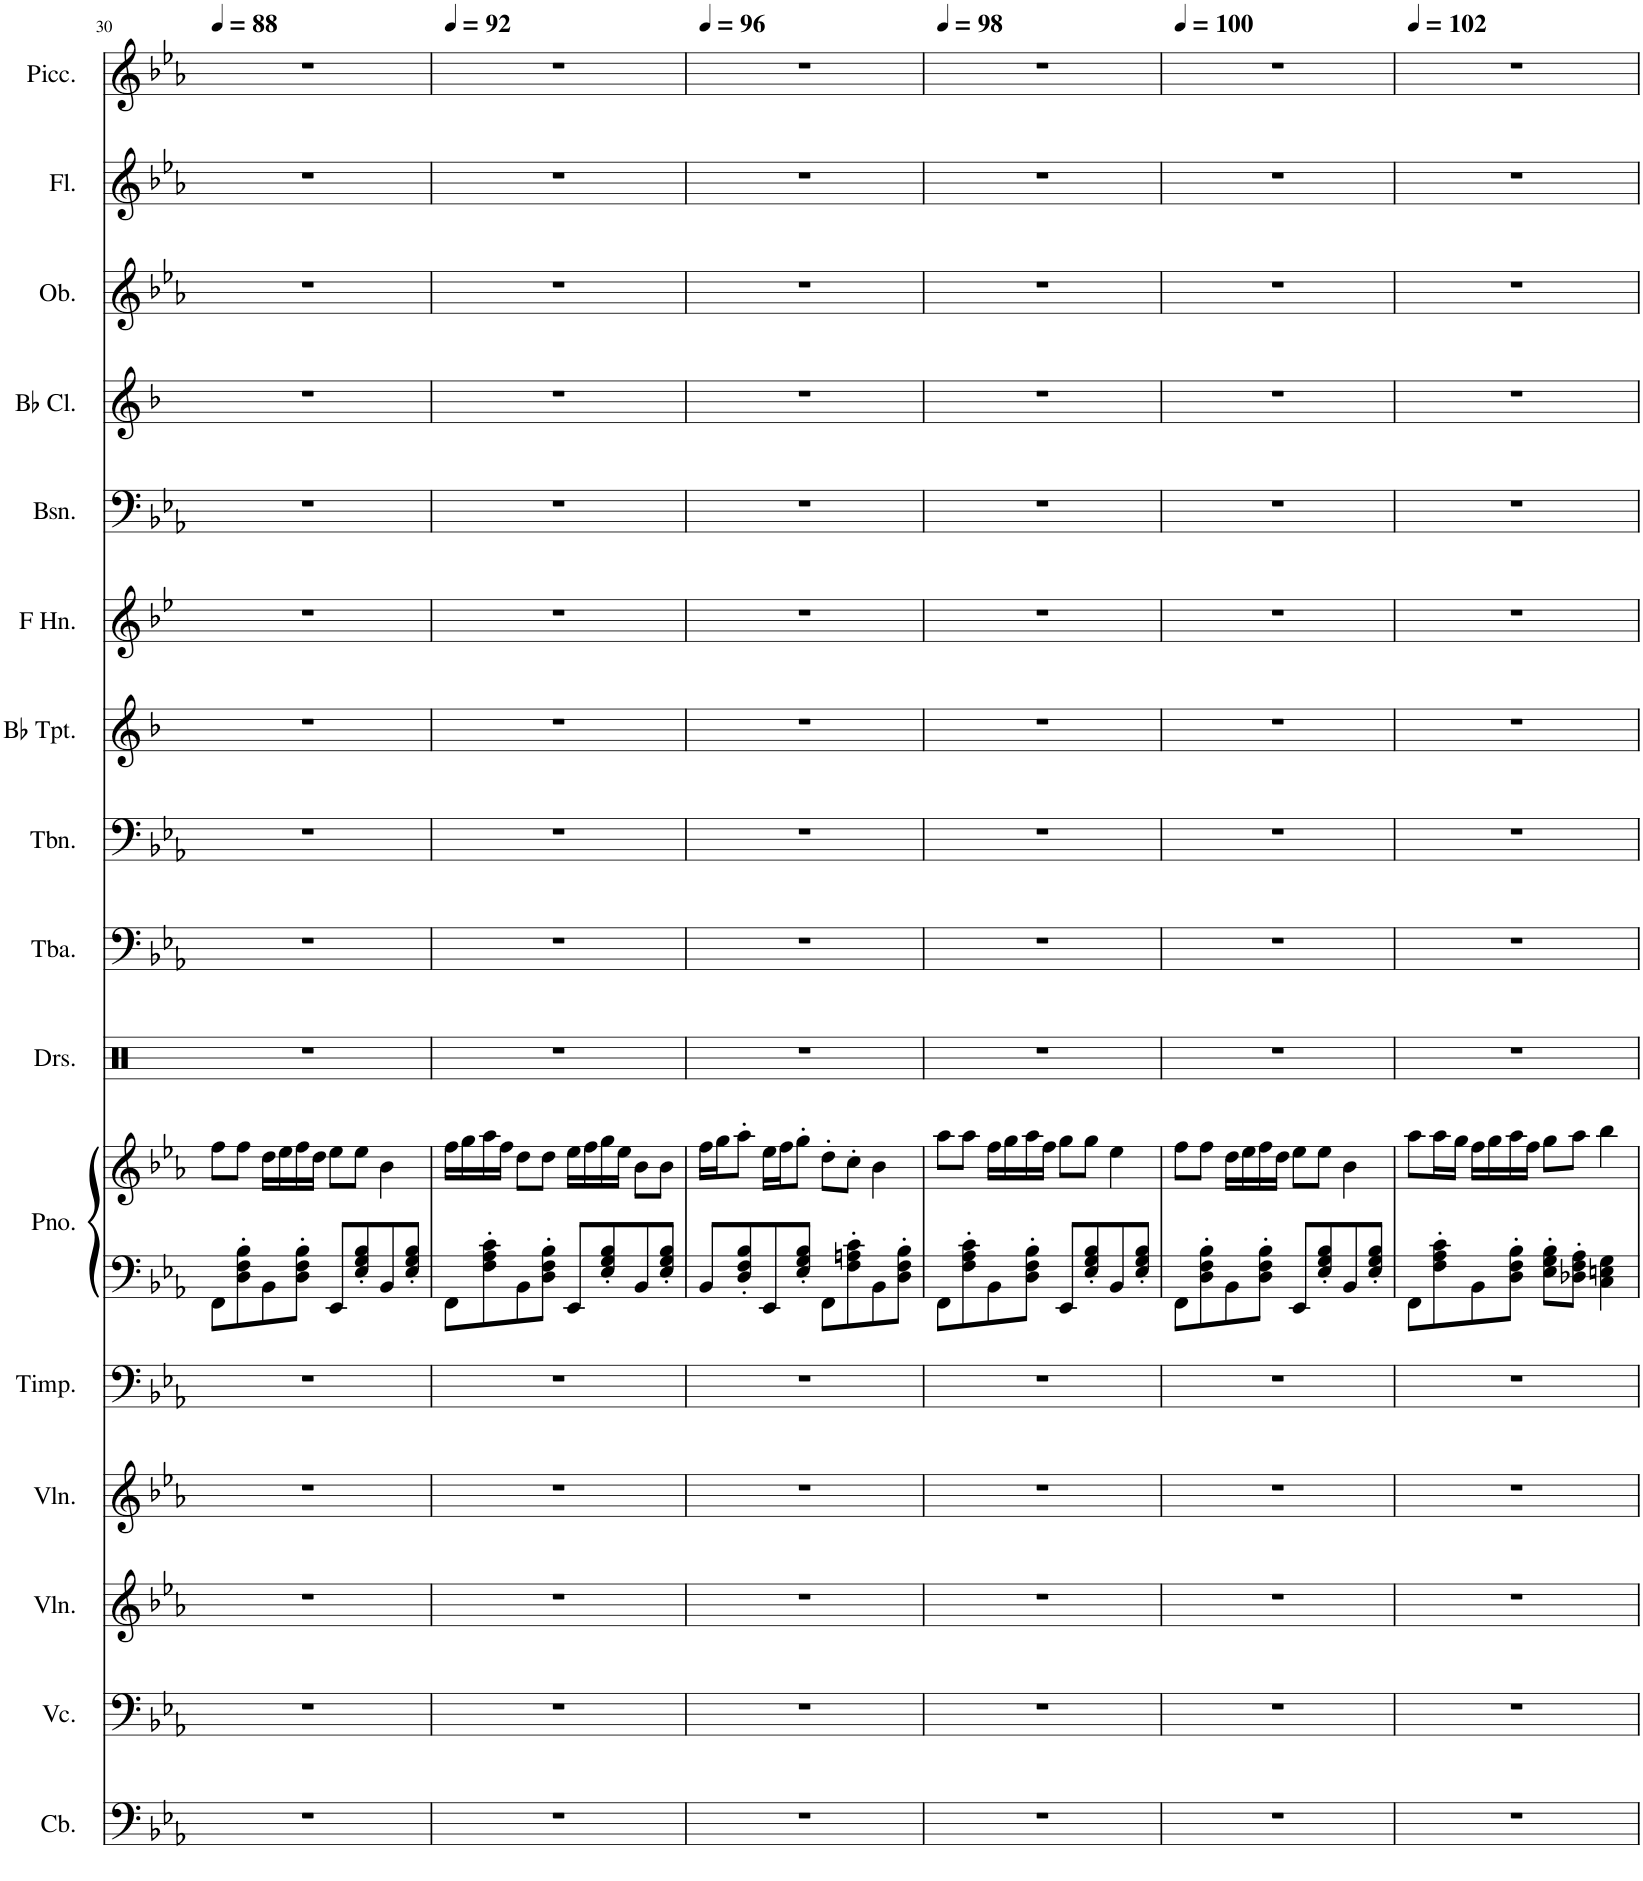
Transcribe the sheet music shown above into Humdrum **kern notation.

**kern	**kern	**kern	**kern	**kern	**kern	**kern	**kern	**kern	**kern	**kern	**kern	**kern	**kern	**kern	**kern	**kern
*part16	*part15	*part14	*part13	*part12	*part11	*part11	*part10	*part9	*part8	*part7	*part6	*part5	*part4	*part3	*part2	*part1
*staff17	*staff16	*staff15	*staff14	*staff13	*staff12	*staff11	*staff10	*staff9	*staff8	*staff7	*staff6	*staff5	*staff4	*staff3	*staff2	*staff1
*I"Contrabass	*I"Violoncello	*I"Violin	*I"Violin	*I"Timpani	*I"Piano	*	*I"Drumset	*I"Tuba	*I"Trombone	*I"Bb Trumpet	*I"Horn in F	*I"Bassoon	*I"Bb Clarinet	*I"Oboe	*I"Flute	*I"Piccolo
*I'Cb.	*I'Vc.	*I'Vln.	*I'Vln.	*I'Timp.	*I'Pno.	*	*I'Drs.	*I'Tba.	*I'Tbn.	*I'Bb Tpt.	*	*I'Bsn.	*I'Bb Cl.	*I'Ob.	*I'Fl.	*I'Picc.
!!LO:PB:g=z
*clefF4	*clefF4	*clefG2	*clefG2	*clefF4	*clefF4	*clefG2	*clefX	*clefF4	*clefF4	*clefG2	*clefG2	*clefF4	*clefG2	*clefG2	*clefG2	*clefG2
*Trd7c12	*	*	*	*	*	*	*	*	*	*Trd1c2	*Trd4c7	*	*Trd1c2	*	*	*Trd-7c-12
*k[b-e-a-]	*k[b-e-a-]	*k[b-e-a-]	*k[b-e-a-]	*k[b-e-a-]	*k[b-e-a-]	*k[b-e-a-]	*k[]	*k[b-e-a-]	*k[b-e-a-]	*k[b-]	*k[b-e-]	*k[b-e-a-]	*k[b-]	*k[b-e-a-]	*k[b-e-a-]	*k[b-e-a-]
*M4/4	*M4/4	*M4/4	*M4/4	*M4/4	*M4/4	*M4/4	*M4/4	*M4/4	*M4/4	*M4/4	*M4/4	*M4/4	*M4/4	*M4/4	*M4/4	*M4/4
*MM88	*MM88	*MM88	*MM88	*MM88	*MM88	*MM88	*MM88	*MM88	*MM88	*MM88	*MM88	*MM88	*MM88	*MM88	*MM88	*MM88
=30	=30	=30	=30	=30	=30	=30	=30	=30	=30	=30	=30	=30	=30	=30	=30	=30
1r	1r	1r	1r	1r	8FF\L	8ff\L	1r	1r	1r	1r	1r	1r	1r	1r	1r	1r
.	.	.	.	.	8D\' 8F\' 8B-\'	8ff\J	.	.	.	.	.	.	.	.	.	.
.	.	.	.	.	8BB-\	16dd\LL	.	.	.	.	.	.	.	.	.	.
.	.	.	.	.	.	16ee-\	.	.	.	.	.	.	.	.	.	.
.	.	.	.	.	8D\' 8F\' 8B-\'J	16ff\	.	.	.	.	.	.	.	.	.	.
.	.	.	.	.	.	16dd\JJ	.	.	.	.	.	.	.	.	.	.
.	.	.	.	.	8EE-/L	8ee-\L	.	.	.	.	.	.	.	.	.	.
.	.	.	.	.	8E-/' 8G/' 8B-/'	8ee-\J	.	.	.	.	.	.	.	.	.	.
.	.	.	.	.	8BB-/	4b-\	.	.	.	.	.	.	.	.	.	.
.	.	.	.	.	8E-/' 8G/' 8B-/'J	.	.	.	.	.	.	.	.	.	.	.
=31	=31	=31	=31	=31	=31	=31	=31	=31	=31	=31	=31	=31	=31	=31	=31	=31
*	*	*	*	*	*	*	*	*	*	*	*	*	*	*	*	*MM92
1r	1r	1r	1r	1r	8FF\L	16ff\LL	1r	1r	1r	1r	1r	1r	1r	1r	1r	1r
.	.	.	.	.	.	16gg\	.	.	.	.	.	.	.	.	.	.
.	.	.	.	.	8F\' 8A-\' 8c\'	16aa-\	.	.	.	.	.	.	.	.	.	.
.	.	.	.	.	.	16ff\JJ	.	.	.	.	.	.	.	.	.	.
.	.	.	.	.	8BB-\	8dd\L	.	.	.	.	.	.	.	.	.	.
.	.	.	.	.	8D\' 8F\' 8B-\'J	8dd\J	.	.	.	.	.	.	.	.	.	.
.	.	.	.	.	8EE-/L	16ee-\LL	.	.	.	.	.	.	.	.	.	.
.	.	.	.	.	.	16ff\	.	.	.	.	.	.	.	.	.	.
.	.	.	.	.	8E-/' 8G/' 8B-/'	16gg\	.	.	.	.	.	.	.	.	.	.
.	.	.	.	.	.	16ee-\JJ	.	.	.	.	.	.	.	.	.	.
.	.	.	.	.	8BB-/	8b-\L	.	.	.	.	.	.	.	.	.	.
.	.	.	.	.	8E-/' 8G/' 8B-/'J	8b-\J	.	.	.	.	.	.	.	.	.	.
=32	=32	=32	=32	=32	=32	=32	=32	=32	=32	=32	=32	=32	=32	=32	=32	=32
*	*	*	*	*	*	*	*	*	*	*	*	*	*	*	*	*MM96
1r	1r	1r	1r	1r	8BB-/L	16ff\LL	1r	1r	1r	1r	1r	1r	1r	1r	1r	1r
.	.	.	.	.	.	16gg\J	.	.	.	.	.	.	.	.	.	.
.	.	.	.	.	8D/' 8F/' 8B-/'	8aa-'\J	.	.	.	.	.	.	.	.	.	.
.	.	.	.	.	8EE-/	16ee-\LL	.	.	.	.	.	.	.	.	.	.
.	.	.	.	.	.	16ff\J	.	.	.	.	.	.	.	.	.	.
.	.	.	.	.	8E-/' 8G/' 8B-/'J	8gg'\J	.	.	.	.	.	.	.	.	.	.
.	.	.	.	.	8FF\L	8dd'\L	.	.	.	.	.	.	.	.	.	.
.	.	.	.	.	8F\' 8An\' 8c\'	8cc'\J	.	.	.	.	.	.	.	.	.	.
.	.	.	.	.	8BB-\	4b-\	.	.	.	.	.	.	.	.	.	.
.	.	.	.	.	8D\' 8F\' 8B-\'J	.	.	.	.	.	.	.	.	.	.	.
=33	=33	=33	=33	=33	=33	=33	=33	=33	=33	=33	=33	=33	=33	=33	=33	=33
*	*	*	*	*	*	*	*	*	*	*	*	*	*	*	*	*MM98
1r	1r	1r	1r	1r	8FF\L	8aa-\L	1r	1r	1r	1r	1r	1r	1r	1r	1r	1r
.	.	.	.	.	8F\' 8A-\' 8c\'	8aa-\J	.	.	.	.	.	.	.	.	.	.
.	.	.	.	.	8BB-\	16ff\LL	.	.	.	.	.	.	.	.	.	.
.	.	.	.	.	.	16gg\	.	.	.	.	.	.	.	.	.	.
.	.	.	.	.	8D\' 8F\' 8B-\'J	16aa-\	.	.	.	.	.	.	.	.	.	.
.	.	.	.	.	.	16ff\JJ	.	.	.	.	.	.	.	.	.	.
.	.	.	.	.	8EE-/L	8gg\L	.	.	.	.	.	.	.	.	.	.
.	.	.	.	.	8E-/' 8G/' 8B-/'	8gg\J	.	.	.	.	.	.	.	.	.	.
.	.	.	.	.	8BB-/	4ee-\	.	.	.	.	.	.	.	.	.	.
.	.	.	.	.	8E-/' 8G/' 8B-/'J	.	.	.	.	.	.	.	.	.	.	.
=34	=34	=34	=34	=34	=34	=34	=34	=34	=34	=34	=34	=34	=34	=34	=34	=34
*	*	*	*	*	*	*	*	*	*	*	*	*	*	*	*	*MM100
1r	1r	1r	1r	1r	8FF\L	8ff\L	1r	1r	1r	1r	1r	1r	1r	1r	1r	1r
.	.	.	.	.	8D\' 8F\' 8B-\'	8ff\J	.	.	.	.	.	.	.	.	.	.
.	.	.	.	.	8BB-\	16dd\LL	.	.	.	.	.	.	.	.	.	.
.	.	.	.	.	.	16ee-\	.	.	.	.	.	.	.	.	.	.
.	.	.	.	.	8D\' 8F\' 8B-\'J	16ff\	.	.	.	.	.	.	.	.	.	.
.	.	.	.	.	.	16dd\JJ	.	.	.	.	.	.	.	.	.	.
.	.	.	.	.	8EE-/L	8ee-\L	.	.	.	.	.	.	.	.	.	.
.	.	.	.	.	8E-/' 8G/' 8B-/'	8ee-\J	.	.	.	.	.	.	.	.	.	.
.	.	.	.	.	8BB-/	4b-\	.	.	.	.	.	.	.	.	.	.
.	.	.	.	.	8E-/' 8G/' 8B-/'J	.	.	.	.	.	.	.	.	.	.	.
=35	=35	=35	=35	=35	=35	=35	=35	=35	=35	=35	=35	=35	=35	=35	=35	=35
*	*	*	*	*	*	*	*	*	*	*	*	*	*	*	*	*MM102
1r	1r	1r	1r	1r	8FF\L	8aa-\L	1r	1r	1r	1r	1r	1r	1r	1r	1r	1r
.	.	.	.	.	8F\' 8A-\' 8c\'	16aa-\L	.	.	.	.	.	.	.	.	.	.
.	.	.	.	.	.	16gg\JJ	.	.	.	.	.	.	.	.	.	.
.	.	.	.	.	8BB-\	16ff\LL	.	.	.	.	.	.	.	.	.	.
.	.	.	.	.	.	16gg\	.	.	.	.	.	.	.	.	.	.
.	.	.	.	.	8D\' 8F\' 8B-\'J	16aa-\	.	.	.	.	.	.	.	.	.	.
.	.	.	.	.	.	16ff\JJ	.	.	.	.	.	.	.	.	.	.
.	.	.	.	.	8E-\' 8G\' 8B-\'L	8gg\L	.	.	.	.	.	.	.	.	.	.
.	.	.	.	.	8D-X\' 8F\' 8A-\'J	8aa-\J	.	.	.	.	.	.	.	.	.	.
.	.	.	.	.	4C\ 4En\ 4G\	4bb-\	.	.	.	.	.	.	.	.	.	.
=	=	=	=	=	=	=	=	=	=	=	=	=	=	=	=	=
*-	*-	*-	*-	*-	*-	*-	*-	*-	*-	*-	*-	*-	*-	*-	*-	*-
